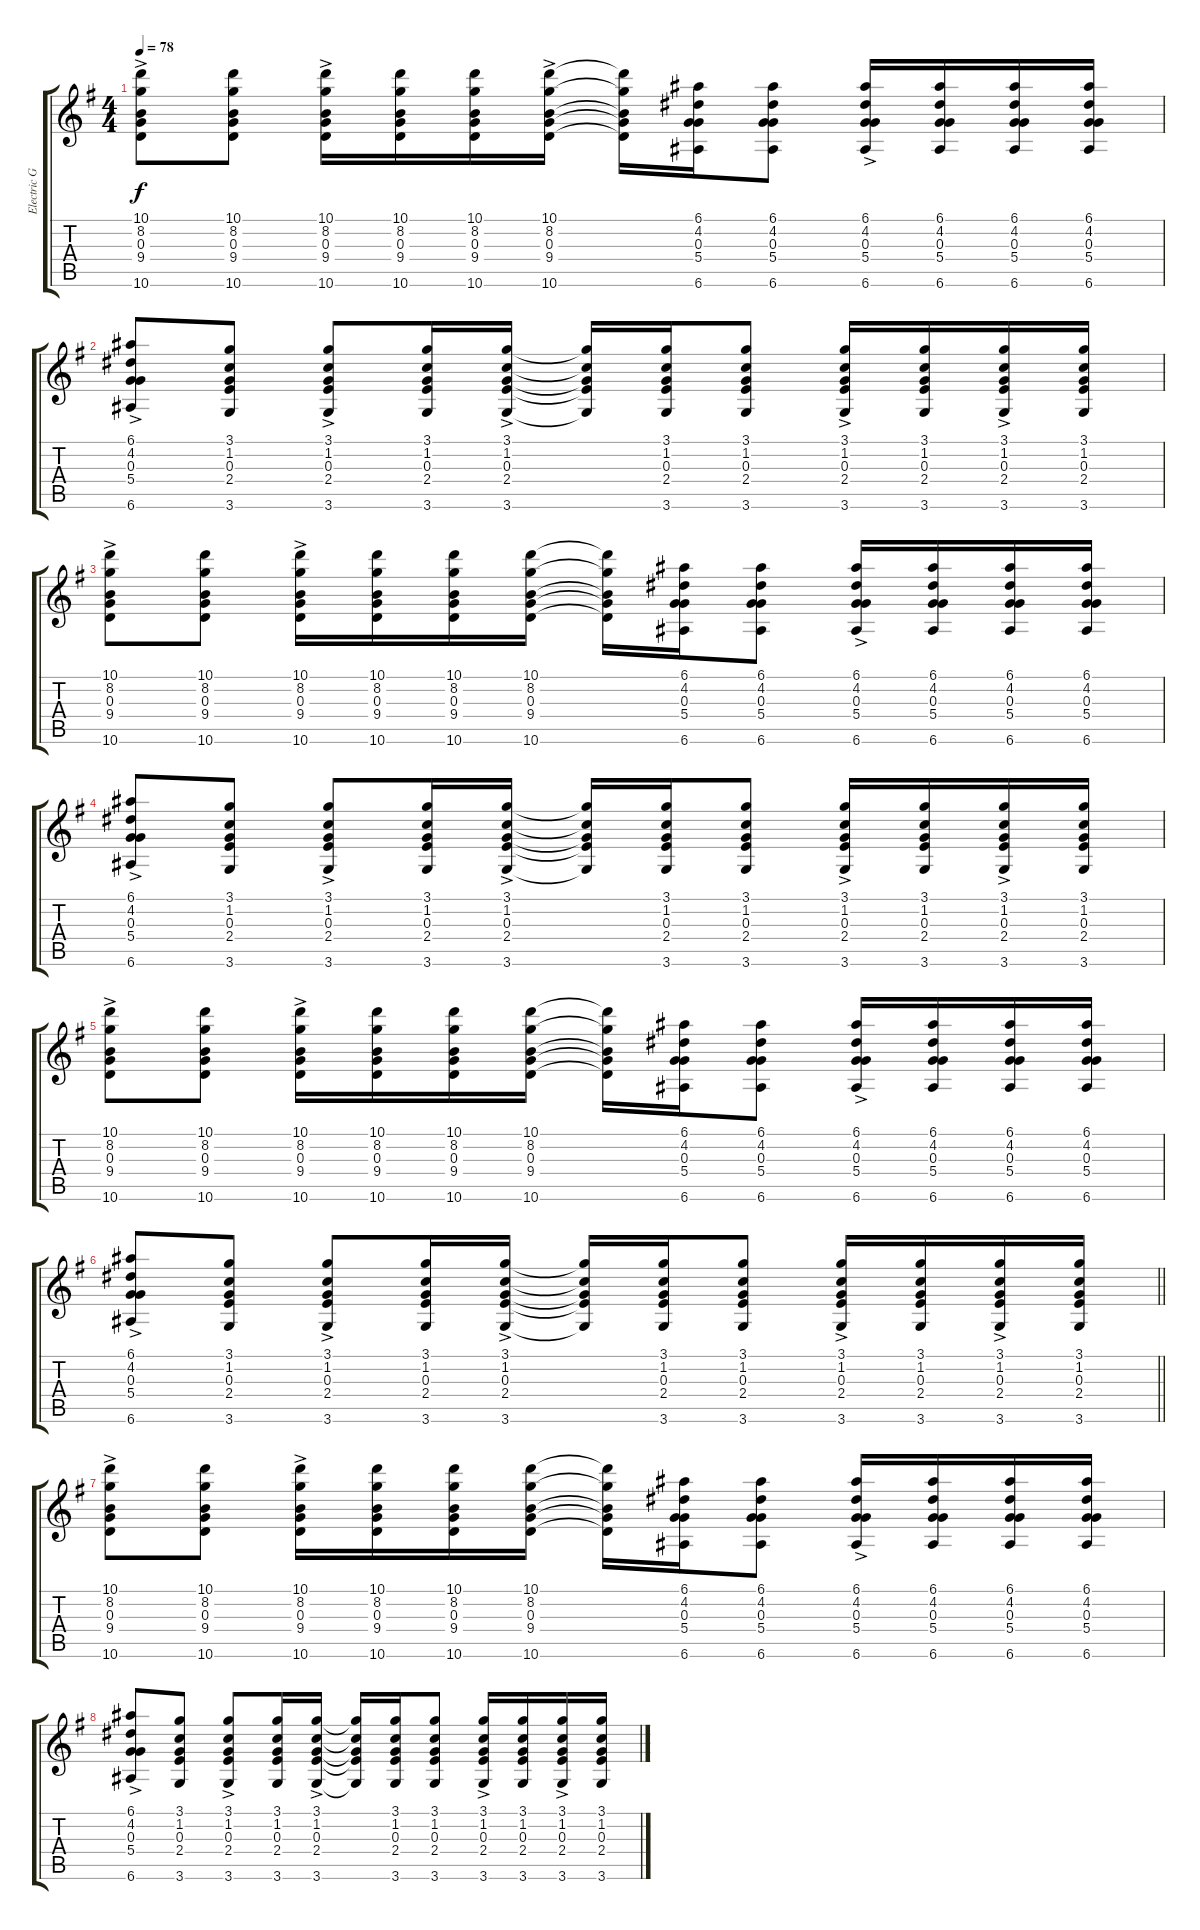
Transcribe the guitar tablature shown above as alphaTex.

\track ("Electric Guitar - Rhythm" "Electric G") {instrument overdrivenguitar}
\staff {score tabs}
\tuning (E4 B3 G3 D3 A2 E2) {hide}
\ts (4 4)
\tempo 78
\clef g2
\ks g
(10.1{ac} 8.2{ac} 0.3{ac} 9.4{ac} 10.6{ac}).8{dy f} (10.1 8.2 0.3 9.4 10.6).8 (10.1{ac} 8.2{ac} 0.3{ac} 9.4{ac} 10.6{ac}).16 (10.1 8.2 0.3 9.4 10.6).16 (10.1 8.2 0.3 9.4 10.6).16 (10.1{ac} 8.2{ac} 0.3{ac} 9.4{ac} 10.6{ac}).16 (10.1{t} 8.2{t} 0.3{t} 9.4{t} 10.6{t}).16 (6.1 4.2 0.3 5.4 6.6).16 (6.1 4.2 0.3 5.4 6.6).8 (6.1{ac} 4.2{ac} 0.3{ac} 5.4{ac} 6.6{ac}).16 (6.1 4.2 0.3 5.4 6.6).16 (6.1 4.2 0.3 5.4 6.6).16 (6.1 4.2 0.3 5.4 6.6).16 |
(6.1{ac} 4.2{ac} 0.3{ac} 5.4{ac} 6.6{ac}).8 (3.1 1.2 0.3 2.4 3.6).8 (3.1{ac} 1.2{ac} 0.3{ac} 2.4{ac} 3.6{ac}).8 (3.1 1.2 0.3 2.4 3.6).16 (3.1{ac} 1.2{ac} 0.3{ac} 2.4{ac} 3.6{ac}).16 (3.1{t} 1.2{t} 0.3{t} 2.4{t} 3.6{t}).16 (3.1 1.2 0.3 2.4 3.6).16 (3.1 1.2 0.3 2.4 3.6).8 (3.1{ac} 1.2{ac} 0.3{ac} 2.4{ac} 3.6{ac}).16 (3.1 1.2 0.3 2.4 3.6).16 (3.1{ac} 1.2{ac} 0.3{ac} 2.4{ac} 3.6{ac}).16 (3.1 1.2 0.3 2.4 3.6).16 |
(10.1{ac} 8.2{ac} 0.3{ac} 9.4{ac} 10.6{ac}).8 (10.1 8.2 0.3 9.4 10.6).8 (10.1{ac} 8.2{ac} 0.3{ac} 9.4{ac} 10.6{ac}).16 (10.1 8.2 0.3 9.4 10.6).16 (10.1 8.2 0.3 9.4 10.6).16 (10.1 8.2 0.3 9.4 10.6).16 (10.1{t} 8.2{t} 0.3{t} 9.4{t} 10.6{t}).16 (6.1 4.2 0.3 5.4 6.6).16 (6.1 4.2 0.3 5.4 6.6).8 (6.1{ac} 4.2{ac} 0.3{ac} 5.4{ac} 6.6{ac}).16 (6.1 4.2 0.3 5.4 6.6).16 (6.1 4.2 0.3 5.4 6.6).16 (6.1 4.2 0.3 5.4 6.6).16 |
(6.1{ac} 4.2{ac} 0.3{ac} 5.4{ac} 6.6{ac}).8 (3.1 1.2 0.3 2.4 3.6).8 (3.1{ac} 1.2{ac} 0.3{ac} 2.4{ac} 3.6{ac}).8 (3.1 1.2 0.3 2.4 3.6).16 (3.1{ac} 1.2{ac} 0.3{ac} 2.4{ac} 3.6{ac}).16 (3.1{t} 1.2{t} 0.3{t} 2.4{t} 3.6{t}).16 (3.1 1.2 0.3 2.4 3.6).16 (3.1 1.2 0.3 2.4 3.6).8 (3.1{ac} 1.2{ac} 0.3{ac} 2.4{ac} 3.6{ac}).16 (3.1 1.2 0.3 2.4 3.6).16 (3.1{ac} 1.2{ac} 0.3{ac} 2.4{ac} 3.6{ac}).16 (3.1 1.2 0.3 2.4 3.6).16 |
(10.1{ac} 8.2{ac} 0.3{ac} 9.4{ac} 10.6{ac}).8 (10.1 8.2 0.3 9.4 10.6).8 (10.1{ac} 8.2{ac} 0.3{ac} 9.4{ac} 10.6{ac}).16 (10.1 8.2 0.3 9.4 10.6).16 (10.1 8.2 0.3 9.4 10.6).16 (10.1 8.2 0.3 9.4 10.6).16 (10.1{t} 8.2{t} 0.3{t} 9.4{t} 10.6{t}).16 (6.1 4.2 0.3 5.4 6.6).16 (6.1 4.2 0.3 5.4 6.6).8 (6.1{ac} 4.2{ac} 0.3{ac} 5.4{ac} 6.6{ac}).16 (6.1 4.2 0.3 5.4 6.6).16 (6.1 4.2 0.3 5.4 6.6).16 (6.1 4.2 0.3 5.4 6.6).16 |
\barLineRight lightlight
(6.1{ac} 4.2{ac} 0.3{ac} 5.4{ac} 6.6{ac}).8 (3.1 1.2 0.3 2.4 3.6).8 (3.1{ac} 1.2{ac} 0.3{ac} 2.4{ac} 3.6{ac}).8 (3.1 1.2 0.3 2.4 3.6).16 (3.1{ac} 1.2{ac} 0.3{ac} 2.4{ac} 3.6{ac}).16 (3.1{t} 1.2{t} 0.3{t} 2.4{t} 3.6{t}).16 (3.1 1.2 0.3 2.4 3.6).16 (3.1 1.2 0.3 2.4 3.6).8 (3.1{ac} 1.2{ac} 0.3{ac} 2.4{ac} 3.6{ac}).16 (3.1 1.2 0.3 2.4 3.6).16 (3.1{ac} 1.2{ac} 0.3{ac} 2.4{ac} 3.6{ac}).16 (3.1 1.2 0.3 2.4 3.6).16 |
(10.1{ac} 8.2{ac} 0.3{ac} 9.4{ac} 10.6{ac}).8 (10.1 8.2 0.3 9.4 10.6).8 (10.1{ac} 8.2{ac} 0.3{ac} 9.4{ac} 10.6{ac}).16 (10.1 8.2 0.3 9.4 10.6).16 (10.1 8.2 0.3 9.4 10.6).16 (10.1 8.2 0.3 9.4 10.6).16 (10.1{t} 8.2{t} 0.3{t} 9.4{t} 10.6{t}).16 (6.1 4.2 0.3 5.4 6.6).16 (6.1 4.2 0.3 5.4 6.6).8 (6.1{ac} 4.2{ac} 0.3{ac} 5.4{ac} 6.6{ac}).16 (6.1 4.2 0.3 5.4 6.6).16 (6.1 4.2 0.3 5.4 6.6).16 (6.1 4.2 0.3 5.4 6.6).16 |
(6.1{ac} 4.2{ac} 0.3{ac} 5.4{ac} 6.6{ac}).8 (3.1 1.2 0.3 2.4 3.6).8 (3.1{ac} 1.2{ac} 0.3{ac} 2.4{ac} 3.6{ac}).8 (3.1 1.2 0.3 2.4 3.6).16 (3.1{ac} 1.2{ac} 0.3{ac} 2.4{ac} 3.6{ac}).16 (3.1{t} 1.2{t} 0.3{t} 2.4{t} 3.6{t}).16 (3.1 1.2 0.3 2.4 3.6).16 (3.1 1.2 0.3 2.4 3.6).8 (3.1{ac} 1.2{ac} 0.3{ac} 2.4{ac} 3.6{ac}).16 (3.1 1.2 0.3 2.4 3.6).16 (3.1{ac} 1.2{ac} 0.3{ac} 2.4{ac} 3.6{ac}).16 (3.1 1.2 0.3 2.4 3.6).16
